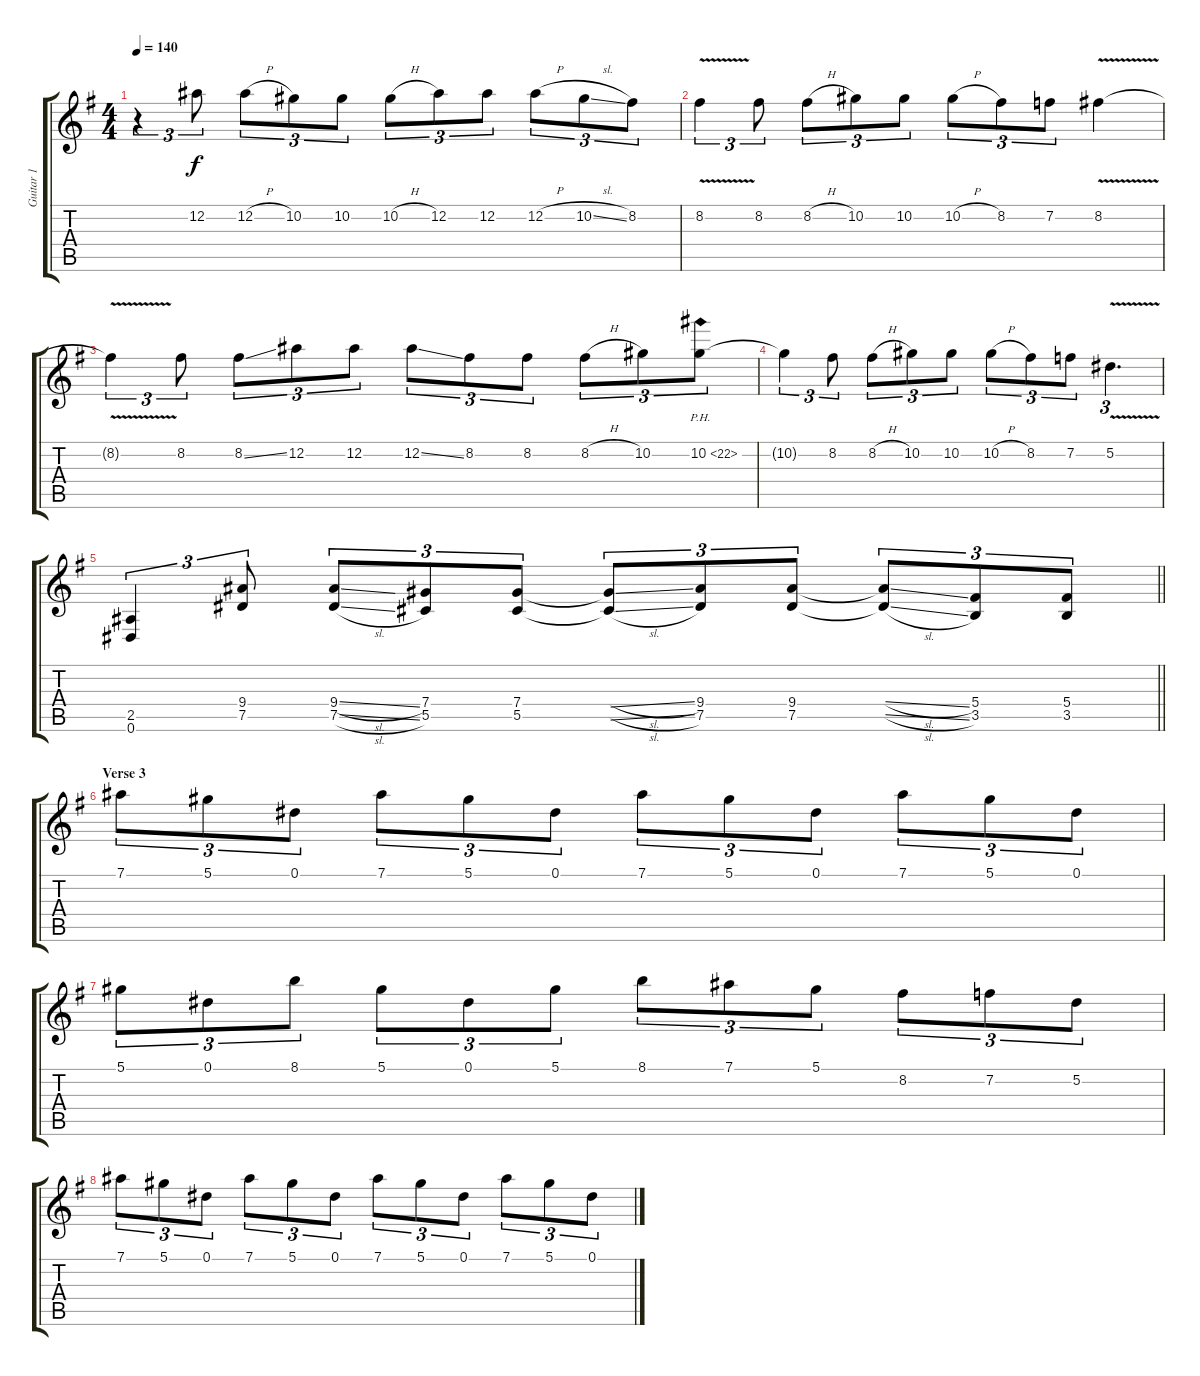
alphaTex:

\track ("Guitar 1" "Guitar 1") {instrument distortionguitar}
\staff {score tabs}
\tuning (Eb4 Bb3 Gb3 Db3 Ab2 Eb2) {hide}
\ts (4 4)
\tempo 140
\clef g2
\ks eminor
r.4{tu (3 2) dy f} 12.2.8{tu (3 2)} 12.2{h}.8{tu (3 2)} 10.2.8{tu (3 2)} 10.2.8{tu (3 2)} 10.2{h}.8{tu (3 2)} 12.2.8{tu (3 2)} 12.2.8{tu (3 2)} 12.2{h}.8{tu (3 2)} 10.2{sl}.8{tu (3 2)} 8.2.8{tu (3 2)} |
8.2{v}.4{tu (3 2)} 8.2.8{tu (3 2)} 8.2{h}.8{tu (3 2)} 10.2.8{tu (3 2)} 10.2.8{tu (3 2)} 10.2{h}.8{tu (3 2)} 8.2.8{tu (3 2)} 7.2.8{tu (3 2)} 8.2{v}.4 |
8.2{t}.4{tu (3 2)} 8.2.8{tu (3 2)} 8.2{ss}.8{tu (3 2)} 12.2.8{tu (3 2)} 12.2.8{tu (3 2)} 12.2{ss}.8{tu (3 2)} 8.2.8{tu (3 2)} 8.2.8{tu (3 2)} 8.2{h}.8{tu (3 2)} 10.2.8{tu (3 2)} 10.2{ph 12}.8{tu (3 2)} |
10.2{t}.4{tu (3 2)} 8.2.8{tu (3 2)} 8.2{h}.8{tu (3 2)} 10.2.8{tu (3 2)} 10.2.8{tu (3 2)} 10.2{h}.8{tu (3 2)} 8.2.8{tu (3 2)} 7.2.8{tu (3 2)} 5.2{v}.4{d tu (3 2)} |
\barLineRight lightlight
(2.5 0.6).4{tu (3 2)} (9.4 7.5).8{tu (3 2)} (9.4{sl} 7.5{sl}).8{tu (3 2)} (7.4 5.5).8{tu (3 2)} (7.4 5.5).8{tu (3 2)} (7.4{sl t} 5.5{sl t}).8{tu (3 2)} (9.4 7.5).8{tu (3 2)} (9.4 7.5).8{tu (3 2)} (9.4{sl t} 7.5{sl t}).8{tu (3 2)} (5.4 3.5).8{tu (3 2)} (5.4 3.5).8{tu (3 2)} |
\section ("" "Verse 3")
7.1.8{tu (3 2)} 5.1.8{tu (3 2)} 0.1.8{tu (3 2)} 7.1.8{tu (3 2)} 5.1.8{tu (3 2)} 0.1.8{tu (3 2)} 7.1.8{tu (3 2)} 5.1.8{tu (3 2)} 0.1.8{tu (3 2)} 7.1.8{tu (3 2)} 5.1.8{tu (3 2)} 0.1.8{tu (3 2)} |
5.1.8{tu (3 2)} 0.1.8{tu (3 2)} 8.1.8{tu (3 2)} 5.1.8{tu (3 2)} 0.1.8{tu (3 2)} 5.1.8{tu (3 2)} 8.1.8{tu (3 2)} 7.1.8{tu (3 2)} 5.1.8{tu (3 2)} 8.2.8{tu (3 2)} 7.2.8{tu (3 2)} 5.2.8{tu (3 2)} |
7.1.8{tu (3 2)} 5.1.8{tu (3 2)} 0.1.8{tu (3 2)} 7.1.8{tu (3 2)} 5.1.8{tu (3 2)} 0.1.8{tu (3 2)} 7.1.8{tu (3 2)} 5.1.8{tu (3 2)} 0.1.8{tu (3 2)} 7.1.8{tu (3 2)} 5.1.8{tu (3 2)} 0.1.8{tu (3 2)}
